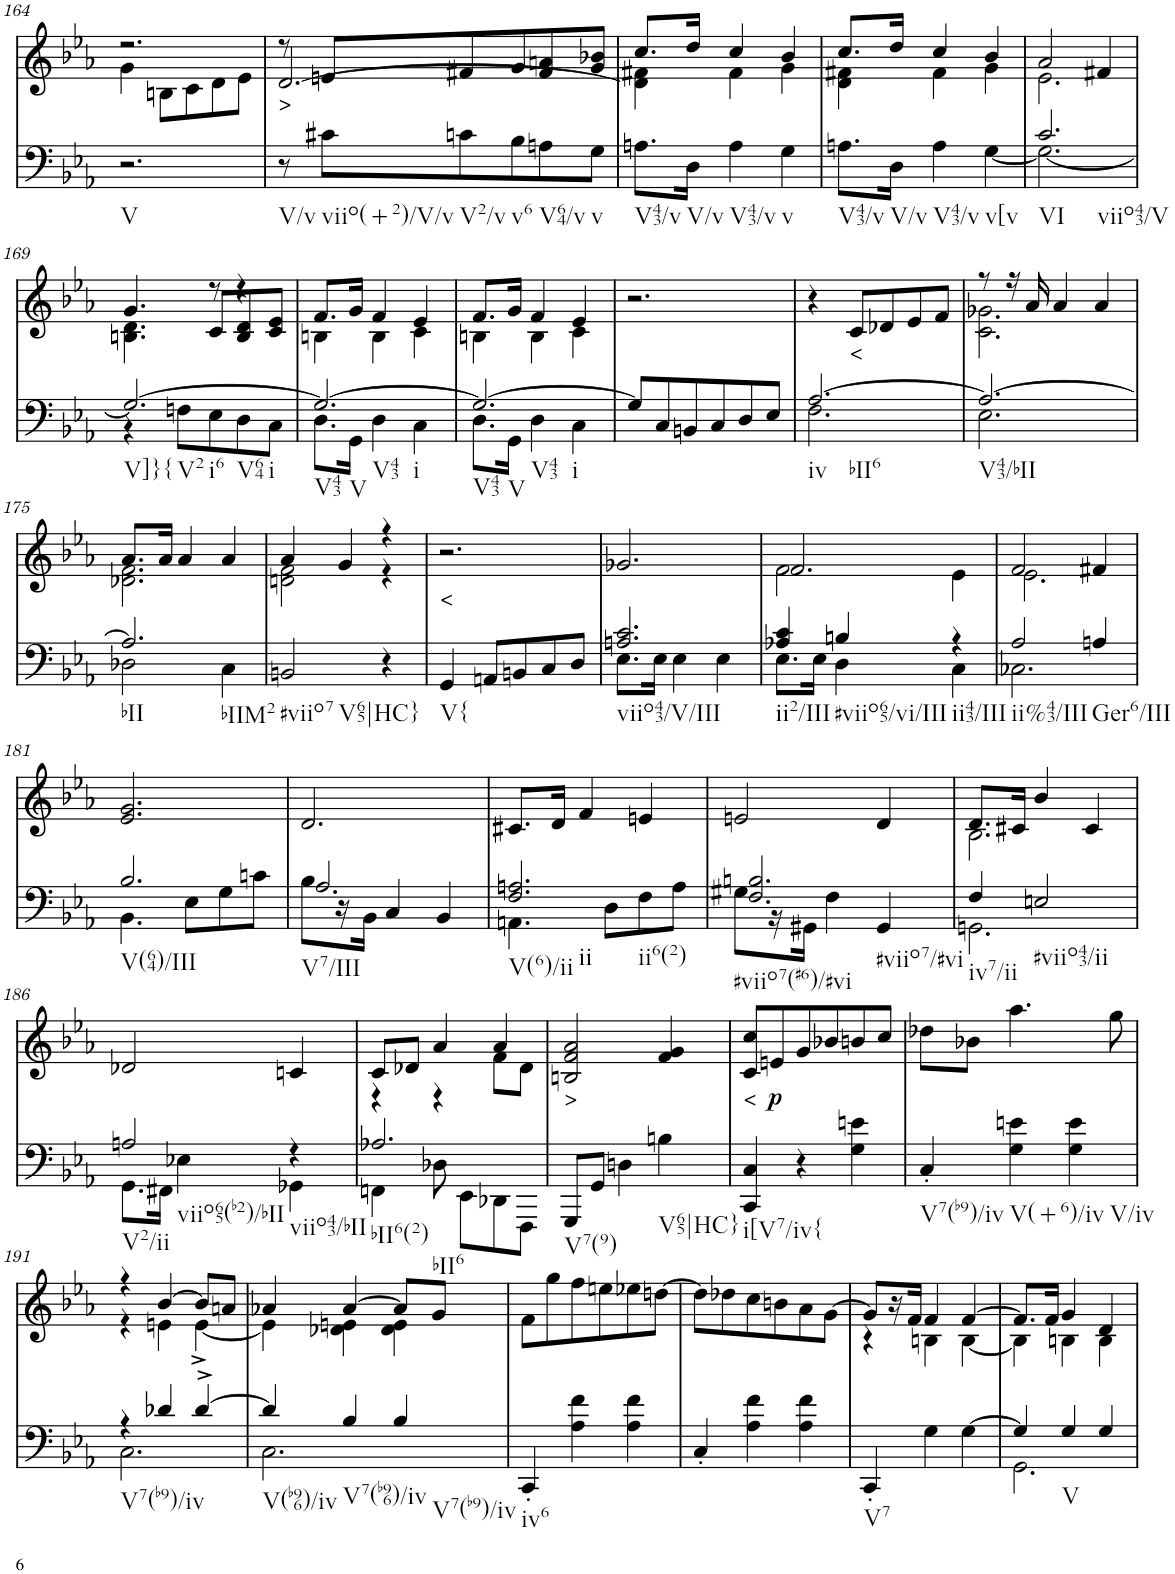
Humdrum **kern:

**kern	**kern	**text	**dynam
*part2	*part1	*part1	*part1
*staff2	*staff1	*staff1	*staff1
*I"Piano	*I"Piano	*	*
*I'Pno	*I'Pno	*	*
!!LO:PB:g=z
*clefF4	*clefG2	*	*
*k[b-e-a-]	*k[b-e-a-]	*	*
*M3/4	*M3/4	*	*
=164	=164	=164	=164
*	*^	*	*
!LO:TX:b:t=V	!	!	!	!
2.r	2.r	4g\	.	.
.	.	8Bn\L	.	.
.	.	8c\	.	.
.	.	8d\	.	.
.	.	8e-\J	.	.
=165	=165	=165	=165	=165
!LO:TX:b:t=V/v	!	!	!	!
!	!	!	!LO:LY:b	!
8r	8r	[2.d/	>	.
!LO:TX:b:t=viio(+2)/V/v	!	!	!	!
8c#X\L	8en/L	.	.	.
!LO:TX:b:t=V2/v	!	!	!	!
8cn\	8f#X/	.	.	.
!LO:TX:b:t=v6	!	!	!	!
8B-\	8g/	.	.	.
!LO:TX:b:t=V64/v	!	!	!	!
8An\	8f#/ 8an/	.	.	.
!LO:TX:b:t=v	!	!	!	!
8G\J	8g/ 8b-X/J	.	.	.
=166	=166	=166	=166	=166
!LO:TX:b:t=V43/v	!	!	!	!
8.An\L	8.cc/L	4d\] 4f#X\	.	.
!LO:TX:b:t=V/v	!	!	!	!
16D\Jk	16dd/Jk	.	.	.
!LO:TX:b:t=V43/v	!	!	!	!
4A\	4cc/	4f#\	.	.
!LO:TX:b:t=v	!	!	!	!
4G\	4b-/	4g\	.	.
=167	=167	=167	=167	=167
!LO:TX:b:t=V43/v	!	!	!	!
8.An\L	8.cc/L	4d\ 4f#X\	.	.
!LO:TX:b:t=V/v	!	!	!	!
16D\Jk	16dd/Jk	.	.	.
!LO:TX:b:t=V43/v	!	!	!	!
4A\	4cc/	4f#\	.	.
!LO:TX:b:t=v[v	!	!	!	!
[4G\	4b-/	4g\	.	.
=168	=168	=168	=168	=168
*^	*	*	*	*
!LO:TX:b:t=VI	!	!	!	!	!
!LO:TX:b:t=viio43/V	!	!	!	!	!
2.c/	2.G\_	2a-/	2.e-\	.	.
.	.	4f#X/	.	.	.
!!LO:LB:g=z	!!
=169	=169	=169	=169	=169	=169
!LO:TX:b:t=V]}{	!	!	!	!	!
!LO:TX:b:t=V2	!	!	!	!	!
!LO:TX:b:t=i6	!	!	!	!	!
!LO:TX:b:t=V64	!	!	!	!	!
!LO:TX:b:t=i	!	!	!	!	!
2.G/_	4r	4.g/	4.Bn\ 4.d\	.	.
.	8Fn\L	.	.	.	.
.	8E-\	8r	8c/L	.	.
.	8D\	4r	8B/ 8d/	.	.
.	8C\J	.	8c/ 8e-/J	.	.
=170	=170	=170	=170	=170	=170
!LO:TX:b:t=V43	!	!	!	!	!
!LO:TX:b:t=V	!	!	!	!	!
!LO:TX:b:t=V43	!	!	!	!	!
!LO:TX:b:t=i	!	!	!	!	!
2.G/_	8.D\L	8.f/L	4Bn\	.	.
.	16GG\Jk	16g/Jk	.	.	.
.	4D\	4f/	4B\	.	.
.	4C\	4e-/	4c\	.	.
=171	=171	=171	=171	=171	=171
!LO:TX:b:t=V43	!	!	!	!	!
!LO:TX:b:t=V	!	!	!	!	!
!LO:TX:b:t=V43	!	!	!	!	!
!LO:TX:b:t=i	!	!	!	!	!
2.G/_	8.D\L	8.f/L	4Bn\	.	.
.	16GG\Jk	16g/Jk	.	.	.
.	4D\	4f/	4B\	.	.
.	4C\	4e-/	4c\	.	.
*v	*v	*	*	*	*
*	*v	*v	*	*
=172	=172	=172	=172
8G/L]	2.r	.	.
8C/	.	.	.
8BBn/	.	.	.
8C/	.	.	.
8D/	.	.	.
8E-/J	.	.	.
=173	=173	=173	=173
*^	*	*	*
!LO:TX:b:t=iv	!	!	!	!
!LO:TX:b:t=bII6	!	!	!	!
[2.A-/	2.F\	4r	.	.
!	!	!	!LO:LY:b	!
.	.	8c/L	<	.
.	.	8d-X/	.	.
.	.	8e-/	.	.
.	.	8f/J	.	.
=174	=174	=174	=174	=174
*	*	*^	*	*
!LO:TX:b:t=V43/bII	!	!	!	!	!
2.A-/_	2.E-\	8r	2.c\ 2.g-X\	.	.
.	.	16r	.	.	.
.	.	16a-/	.	.	.
.	.	4a-/	.	.	.
.	.	4a-/	.	.	.
!!LO:LB:g=z	!!
=175	=175	=175	=175	=175	=175
!LO:TX:b:t=bII	!	!	!	!	!
!LO:TX:b:t=bIIM2	!	!	!	!	!
2.A-/]	2D-X\	8.a-/L	2.d-X\ 2.f\	.	.
.	.	16a-/Jk	.	.	.
.	.	4a-/	.	.	.
.	4C\	4a-/	.	.	.
=176	=176	=176	=176	=176	=176
!LO:TX:b:t=#viio7	!	!	!	!	!
!LO:TX:b:t=V65|HC}	!	!	!	!	!
*v	*v	*	*	*	*
2BBn/	4a-/	2dn\ 2f\	.	.
.	4g/	.	.	.
4r	4r	4r	.	.
=177	=177	=177	=177	=177
!LO:TX:b:t=V{	!	!	!	!
!	!	!	!LO:LY:b	!
*	*v	*v	*	*
4GG/	2.r	<	.
8AAn/L	.	.	.
8BBn/	.	.	.
8C/	.	.	.
8D/J	.	.	.
=178	=178	=178	=178
*^	*	*	*
!LO:TX:b:t=viio43/V/III	!	!	!	!
2.An/ 2.c/	8.E-\L	2.g-X/	.	.
.	16E-\Jk	.	.	.
.	4E-\	.	.	.
.	4E-\	.	.	.
=179	=179	=179	=179	=179
*	*	*^	*	*
!LO:TX:b:t=ii2/III	!	!	!	!	!
4A-X/ 4c/	8.E-\L	2.f/	2f\	.	.
.	16E-\Jk	.	.	.	.
!LO:TX:b:t=#viio65/vi/III	!	!	!	!	!
4Bn/	4D\	.	.	.	.
!LO:TX:b:t=ii43/III	!	!	!	!	!
4r	4C\	.	4e-\	.	.
=180	=180	=180	=180	=180	=180
!LO:TX:b:t=ii%43/III	!	!	!	!	!
2A-/	2.C-X\	2f/	2.e-\	.	.
!LO:TX:b:t=Ger6/III	!	!	!	!	!
4An/	.	4f#X/	.	.	.
*	*	*v	*v	*	*
!!LO:LB:g=z
=181	=181	=181	=181	=181
!LO:TX:b:t=V(64)/III	!	!	!	!
2.B-/	4.BB-\	2.e-/ 2.g/	.	.
.	8E-\L	.	.	.
.	8G\	.	.	.
.	8cn\J	.	.	.
=182	=182	=182	=182	=182
!LO:TX:b:t=V7/III	!	!	!	!
2.A-/	8B-\L	2.d/	.	.
.	16r	.	.	.
.	16BB-\JJ	.	.	.
.	4C/	.	.	.
.	4BB-/	.	.	.
=183	=183	=183	=183	=183
!LO:TX:b:t=V(6)/ii	!	!	!	!
!LO:TX:b:t=ii	!	!	!	!
!LO:TX:b:t=ii6(2)	!	!	!	!
2.F/ 2.An/	4.AAn\	8.c#X/L	.	.
.	.	16d/Jk	.	.
.	.	4f/	.	.
.	8D\L	.	.	.
.	8F\	4en/	.	.
.	8A\J	.	.	.
=184	=184	=184	=184	=184
!LO:TX:b:t=#viio7(#6)/#vi	!	!	!	!
!LO:TX:b:t=#viio7/#vi	!	!	!	!
2.F/ 2.Bn/	8G#X\L	2en/	.	.
.	16r	.	.	.
.	16GG#X\JJ	.	.	.
.	4F\	.	.	.
.	4GG#/	4d/	.	.
=185	=185	=185	=185	=185
*	*	*^	*	*
!LO:TX:b:t=iv7/ii	!	!	!	!	!
4F/	2.GGn\	8.d/L	2.B-\	.	.
.	.	16c#X/Jk	.	.	.
!LO:TX:b:t=#viio43/ii	!	!	!	!	!
2En/	.	4b-/	.	.	.
.	.	4c#/	.	.	.
*	*	*v	*v	*	*
!!LO:LB:g=z
=186	=186	=186	=186	=186
!LO:TX:b:t=V2/ii	!	!	!	!
!LO:TX:b:t=viio65(b2)/bII	!	!	!	!
2An/	8.GG\L	2d-X/	.	.
.	16FF#X\Jk	.	.	.
.	4E-X\	.	.	.
!LO:TX:b:t=viio43/bII	!	!	!	!
4r	4GG-X\	4cn/	.	.
=187	=187	=187	=187	=187
*	*	*^	*	*
!LO:TX:b:t=bII6(2)	!	!	!	!	!
!LO:TX:b:t=bII6	!	!	!	!	!
2.A-X/	4FFn\	8c/L	4r	.	.
.	.	8d-X/J	.	.	.
.	8D-X\	4a-/	4r	.	.
.	8EE-\L	.	.	.	.
.	8DD-X\	4a-/	8f\L	.	.
.	8FFF\J	.	8d-\J	.	.
=188	=188	=188	=188	=188	=188
!LO:TX:b:t=V7(9)	!	!	!	!	!
!	!	!	!	!LO:LY:b	!
*v	*v	*	*	*	*
*	*v	*v	*	*
8GGG/L	2Bn/ 2f/ 2a-/	>	.
8GG/J	.	.	.
4Dn\	.	.	.
!LO:TX:b:t=V65|HC}	!	!	!
4Bn\	4f/ 4g/	.	.
=189	=189	=189	=189
!LO:TX:b:t=i[V7/iv{	!	!	!
!	!	!LO:LY:b	!
4CC/ 4C/	8c/ 8cc/L	<	.
!	!	!	!LO:DY:b
.	8en/	.	p
4r	8g/	.	.
.	8b-X/	.	.
4G\ 4en\	8bn/	.	.
.	8cc/J	.	.
=190	=190	=190	=190
!LO:TX:b:t=V7(b9)/iv	!	!	!
4C'/	8dd-X\L	.	.
.	8b-X\J	.	.
!LO:TX:b:t=V(+6)/iv	!	!	!
4G\ 4en\	4.aa-\	.	.
!LO:TX:b:t=V/iv	!	!	!
4G\ 4e\	.	.	.
.	8gg\	.	.
!!LO:LB:g=z
=191	=191	=191	=191
*^	*^	*	*
!LO:TX:b:t=V7(b9)/iv	!	!	!	!	!
4r	2.C\	4r	4r	.	.
4d-X/	.	[4b-/	4en\	.	.
[4d-^/	.	8b-/L]	[4e^\	.	.
.	.	8an/J	.	.	.
=192	=192	=192	=192	=192	=192
!LO:TX:b:t=V(b96)/iv	!	!	!	!	!
4d-/]	2.C\	4a-X/	4e\]	.	.
!LO:TX:b:t=V7(b96)/iv	!	!	!	!	!
4B-/	.	[4a-/	4d-X\ 4en\	.	.
!LO:TX:b:t=V7(b9)/iv	!	!	!	!	!
4B-/	.	8a-/L]	4d-\ 4e\	.	.
.	.	8g/J	.	.	.
*v	*v	*	*	*	*
*	*v	*v	*	*
=193	=193	=193	=193
!LO:TX:b:t=iv6	!	!	!
4CC'/	8f\L	.	.
.	8gg\	.	.
4A-\ 4f\	8ff\	.	.
.	8een\	.	.
4A-\ 4f\	8ee-X\	.	.
.	[8ddn\J	.	.
=194	=194	=194	=194
4C'/	8dd\L]	.	.
.	8dd-X\	.	.
4A-\ 4f\	8cc\	.	.
.	8bn\	.	.
4A-\ 4f\	8a-\	.	.
.	[8g\J	.	.
=195	=195	=195	=195
*	*^	*	*
!LO:TX:b:t=V7	!	!	!	!
4CC'/	8g/L]	4r	.	.
.	16r	.	.	.
.	16f/JJ	.	.	.
4G\	4f/	4Bn\	.	.
[4G\	[4f/	[4B\	.	.
=196	=196	=196	=196	=196
*^	*	*	*	*
4G/]	2.GG\	8.f/L]	4B\]	.	.
.	.	16f/Jk	.	.	.
!LO:TX:b:t=V	!	!	!	!	!
4G/	.	4g/	4Bn\	.	.
4G/	.	4d/	4B\	.	.
*v	*v	*	*	*	*
*	*v	*v	*	*
=	=	=	=
*-	*-	*-	*-
